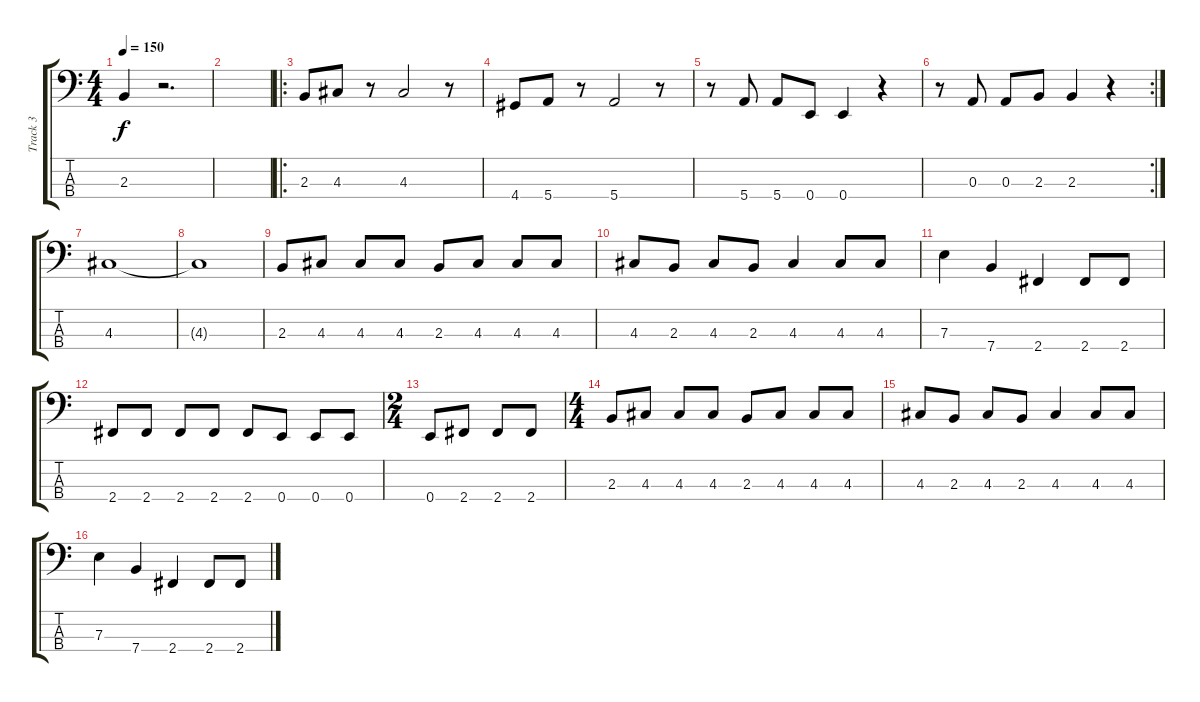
\track ("Track 3" "Track 3") {instrument electricbassfinger}
\staff {score tabs}
\tuning (G2 D2 A1 E1) {hide}
\ts (4 4)
\tempo 150
\clef f4
\ks c
2.3.4{dy f} r.2{d} |
|
\ro
2.3.8 4.3.8 r.8 4.3.2 r.8 |
4.4.8 5.4.8 r.8 5.4.2 r.8 |
r.8 5.4.8 5.4.8 0.4.8 0.4.4 r.4 |
\rc 2
r.8 0.3.8 0.3.8 2.3.8 2.3.4 r.4 |
4.3.1 |
4.3{t}.1 |
2.3.8 4.3.8 4.3.8 4.3.8 2.3.8 4.3.8 4.3.8 4.3.8 |
4.3.8 2.3.8 4.3.8 2.3.8 4.3.4 4.3.8 4.3.8 |
7.3.4 7.4.4 2.4.4 2.4.8 2.4.8 |
2.4.8 2.4.8 2.4.8 2.4.8 2.4.8 0.4.8 0.4.8 0.4.8 |
\ts (2 4)
0.4.8 2.4.8 2.4.8 2.4.8 |
\ts (4 4)
2.3.8 4.3.8 4.3.8 4.3.8 2.3.8 4.3.8 4.3.8 4.3.8 |
4.3.8 2.3.8 4.3.8 2.3.8 4.3.4 4.3.8 4.3.8 |
7.3.4 7.4.4 2.4.4 2.4.8 2.4.8
